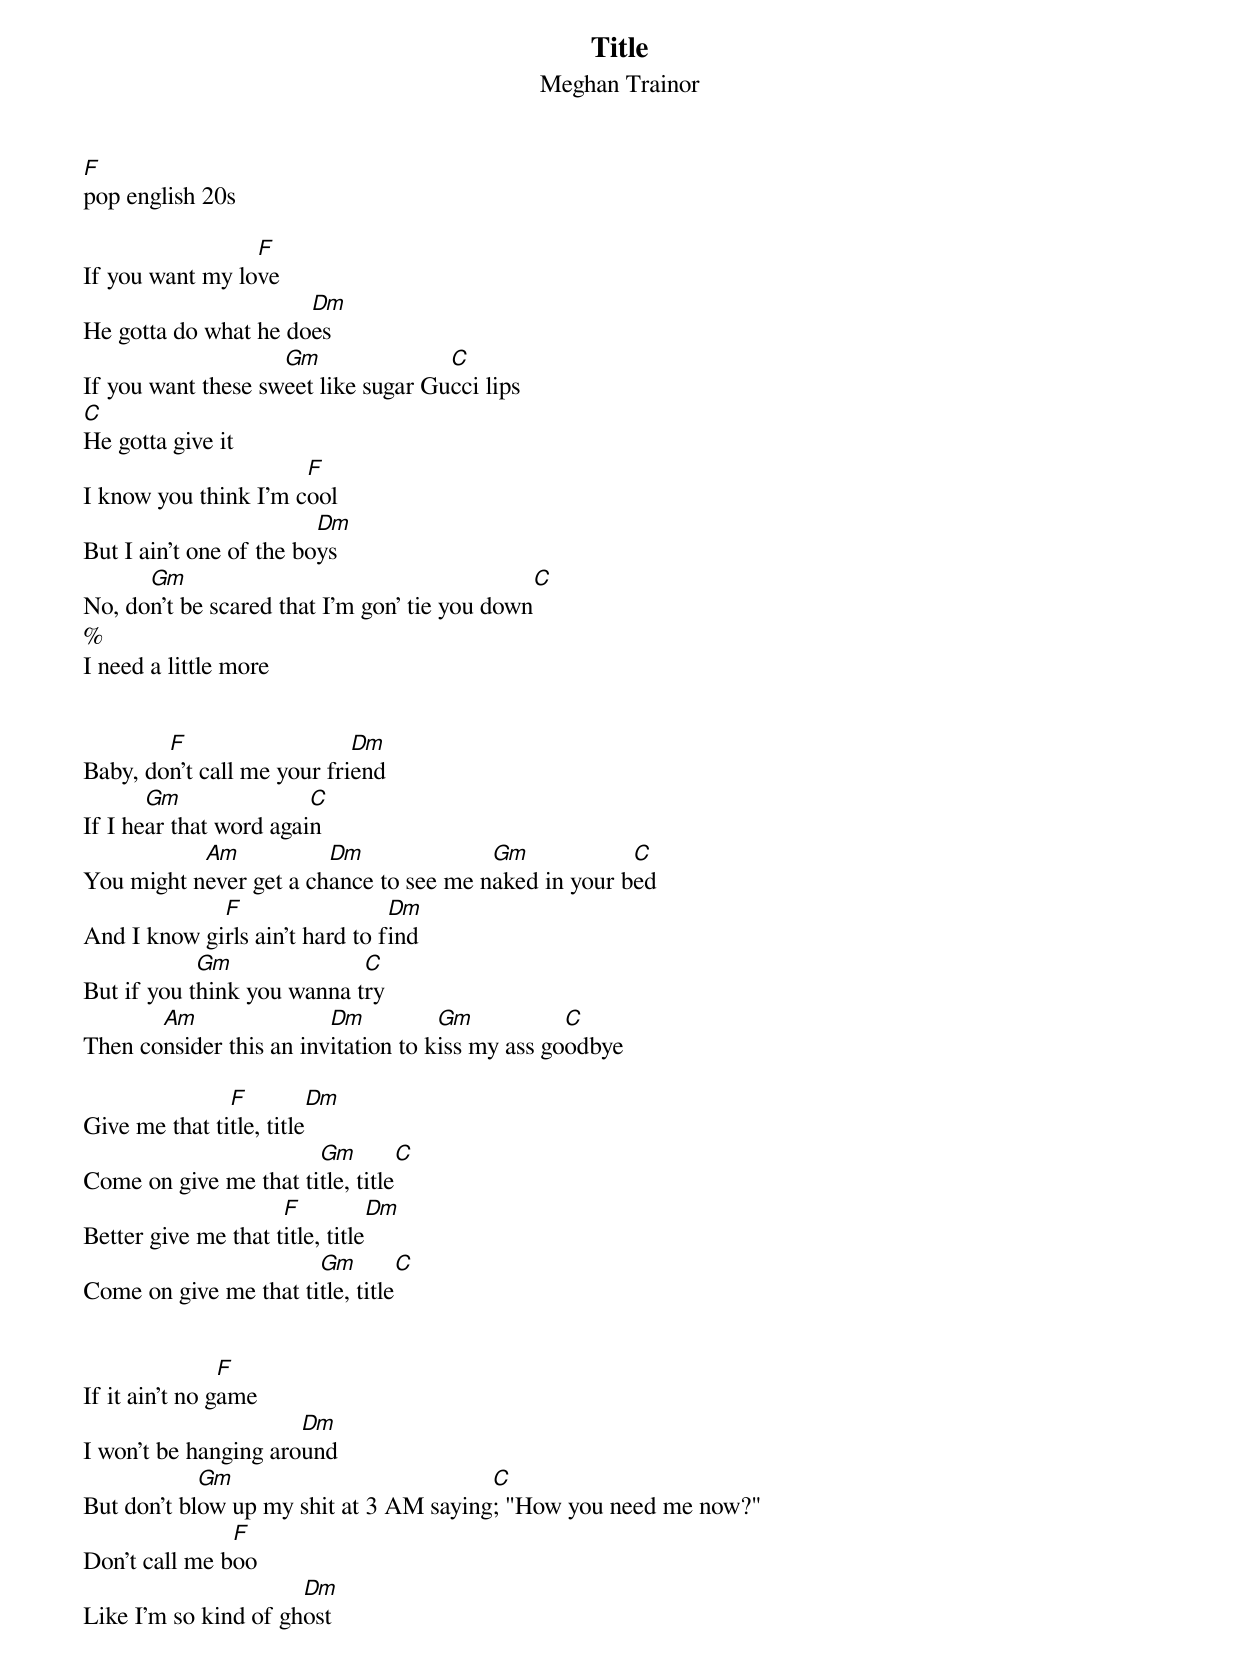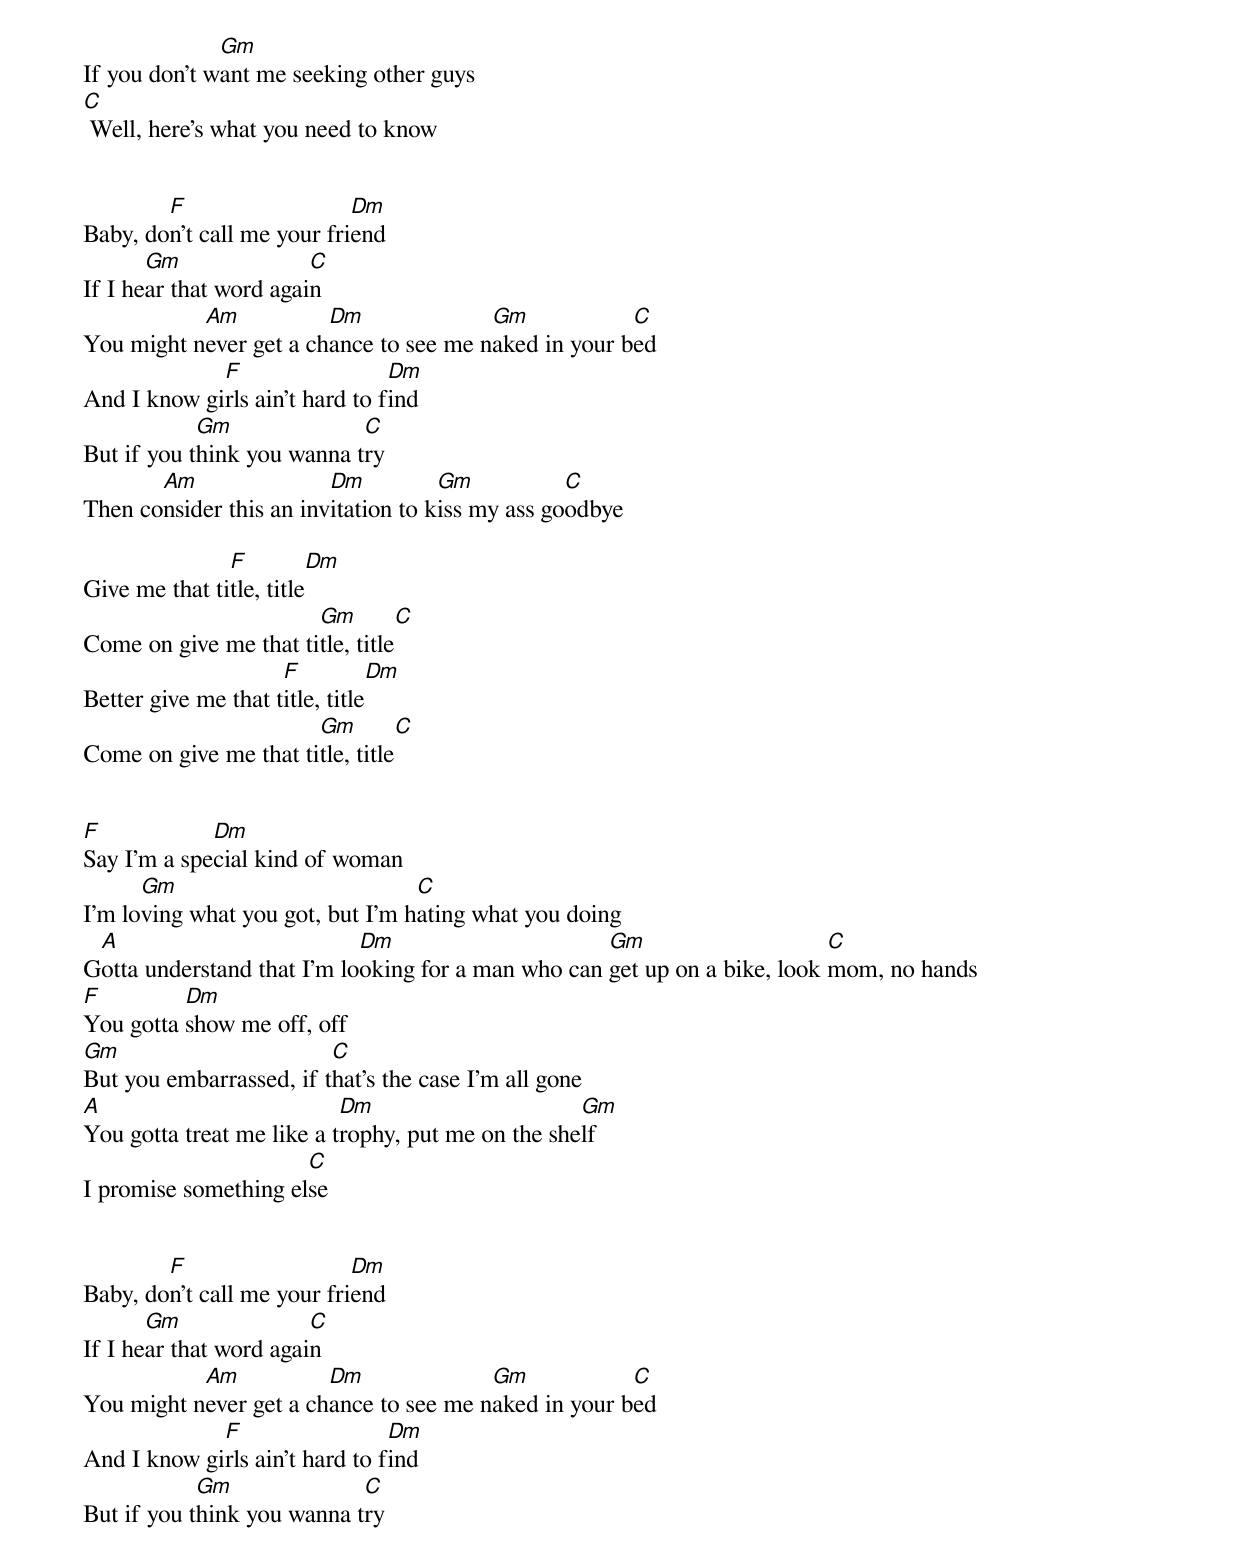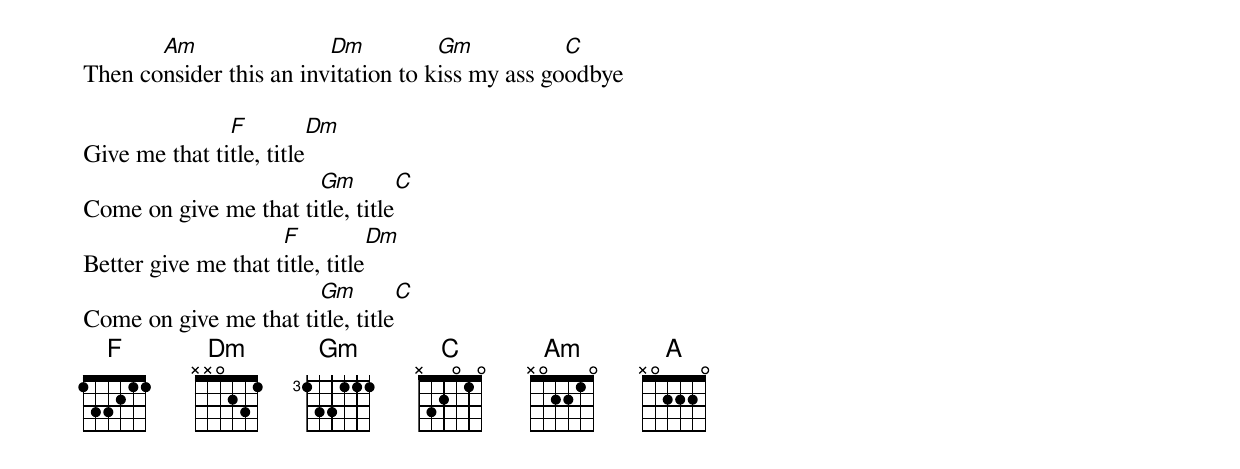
Title
Meghan Trainor
F
pop english 20s

                 F
If you want my love
                      Dm
He gotta do what he does
                    Gm               C
If you want these sweet like sugar Gucci lips
C
He gotta give it
                      F
I know you think I'm cool
                         Dm
But I ain't one of the boys
      Gm                                      C
No, don't be scared that I'm gon' tie you down
%
I need a little more


        F                   Dm
Baby, don't call me your friend
       Gm               C
If I hear that word again
           Am           Dm              Gm            C
You might never get a chance to see me naked in your bed
             F                  Dm
And I know girls ain't hard to find
            Gm              C
But if you think you wanna try
       Am                Dm          Gm           C
Then consider this an invitation to kiss my ass goodbye

               F           Dm
Give me that title, title
                       Gm           C
Come on give me that title, title
                     F            Dm
Better give me that title, title
                       Gm          C
Come on give me that title, title


                F
If it ain't no game
                      Dm
I won't be hanging around
            Gm                          C
But don't blow up my shit at 3 AM saying; "How you need me now?"
               F
Don't call me boo
                      Dm
Like I'm so kind of ghost
              Gm
If you don't want me seeking other guys
C
 Well, here's what you need to know


        F                   Dm
Baby, don't call me your friend
       Gm               C
If I hear that word again
           Am           Dm              Gm            C
You might never get a chance to see me naked in your bed
             F                  Dm
And I know girls ain't hard to find
            Gm              C
But if you think you wanna try
       Am                Dm          Gm           C
Then consider this an invitation to kiss my ass goodbye

               F           Dm
Give me that title, title
                       Gm           C
Come on give me that title, title
                     F            Dm
Better give me that title, title
                       Gm          C
Come on give me that title, title


F            Dm
Say I'm a special kind of woman
      Gm                          C
I'm loving what you got, but I'm hating what you doing
 A                          Dm                      Gm                     C
Gotta understand that I'm looking for a man who can get up on a bike, look mom, no hands
F         Dm
You gotta show me off, off
Gm                       C
But you embarrassed, if that's the case I'm all gone
A                          Dm                      Gm
You gotta treat me like a trophy, put me on the shelf
                      C
I promise something else


        F                   Dm
Baby, don't call me your friend
       Gm               C
If I hear that word again
           Am           Dm              Gm            C
You might never get a chance to see me naked in your bed
             F                  Dm
And I know girls ain't hard to find
            Gm              C
But if you think you wanna try
       Am                Dm          Gm           C
Then consider this an invitation to kiss my ass goodbye

               F           Dm
Give me that title, title
                       Gm           C
Come on give me that title, title
                     F            Dm
Better give me that title, title
                       Gm          C
Come on give me that title, title
